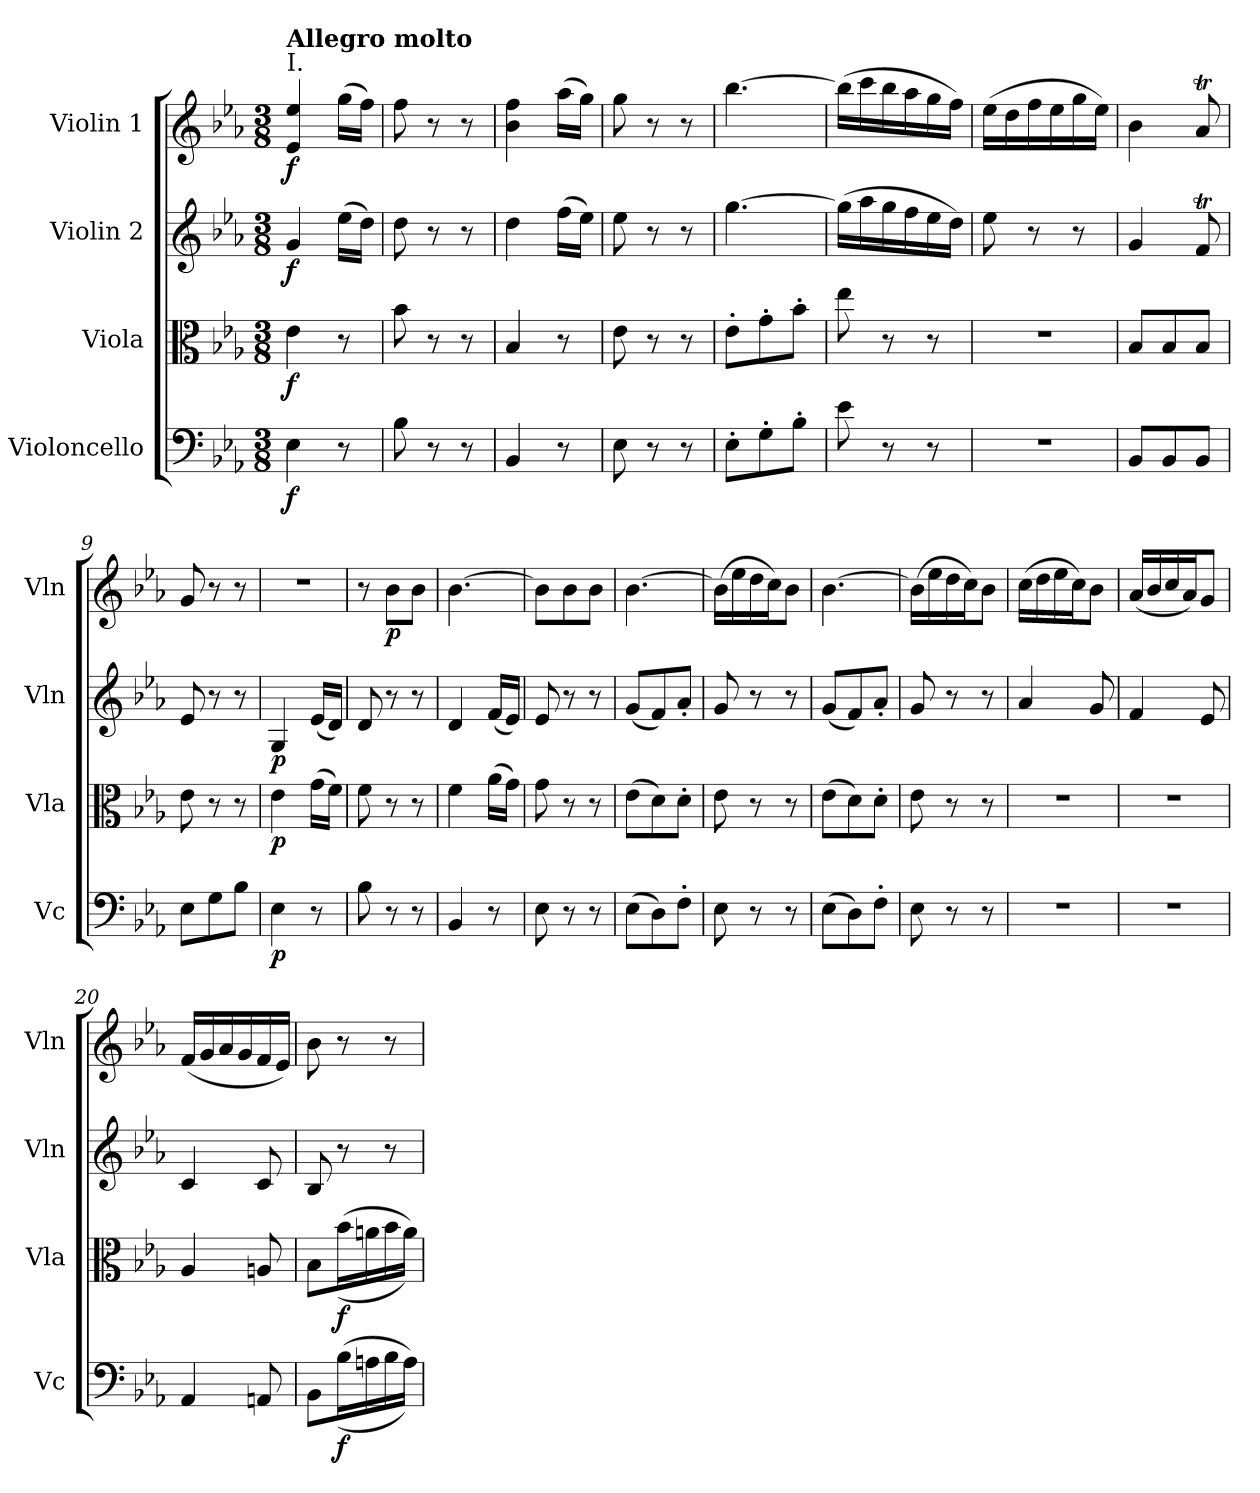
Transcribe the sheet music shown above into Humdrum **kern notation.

**kern	**dynam	**kern	**dynam	**kern	**dynam	**kern	**dynam
*part4	*part4	*part3	*part3	*part2	*part2	*part1	*part1
*staff4	*staff4	*staff3	*staff3	*staff2	*staff2	*staff1	*staff1
*I"Violoncello	*	*I"Viola	*	*I"Violin 2	*	*I"Violin 1	*
*I'Vc	*	*I'Vla	*	*I'Vln	*	*I'Vln	*
*clefF4	*	*clefC3	*	*clefG2	*	*clefG2	*
*k[b-e-a-]	*	*k[b-e-a-]	*	*k[b-e-a-]	*	*k[b-e-a-]	*
*M3/8	*	*M3/8	*	*M3/8	*	*M3/8	*
=1	=1	=1	=1	=1	=1	=1	=1
!	!	!	!	!	!	!LO:TX:a:t=I.	!
!	!	!	!	!	!	!LO:TX:a:B:t=Allegro molto	!
!	!LO:DY:b	!	!LO:DY:b	!	!LO:DY:b	!	!LO:DY:b
4E-\	f	4e-\	f	4g/	f	4e-/ 4ee-/	f
8r	.	8r	.	(16ee-\LL	.	(16gg\LL	.
.	.	.	.	16dd\JJ)	.	16ff\JJ)	.
=2	=2	=2	=2	=2	=2	=2	=2
8B-\	.	8b-\	.	8dd\	.	8ff\	.
8r	.	8r	.	8r	.	8r	.
8r	.	8r	.	8r	.	8r	.
=3	=3	=3	=3	=3	=3	=3	=3
4BB-/	.	4B-/	.	4dd\	.	4b-\ 4ff\	.
8r	.	8r	.	(16ff\LL	.	(16aa-\LL	.
.	.	.	.	16ee-\JJ)	.	16gg\JJ)	.
=4	=4	=4	=4	=4	=4	=4	=4
8E-\	.	8e-\	.	8ee-\	.	8gg\	.
8r	.	8r	.	8r	.	8r	.
8r	.	8r	.	8r	.	8r	.
=5	=5	=5	=5	=5	=5	=5	=5
8E-'\L	.	8e-'\L	.	[4.gg\	.	[4.bb-\	.
8G'\	.	8g'\	.	.	.	.	.
8B-'\J	.	8b-'\J	.	.	.	.	.
=6	=6	=6	=6	=6	=6	=6	=6
8e-\	.	8ee-\	.	(16gg\LL]	.	(16bb-\LL]	.
.	.	.	.	16aa-\	.	16ccc\	.
8r	.	8r	.	16gg\	.	16bb-\	.
.	.	.	.	16ff\	.	16aa-\	.
8r	.	8r	.	16ee-\	.	16gg\	.
.	.	.	.	16dd\JJ)	.	16ff\JJ)	.
!!LO:LB:g=z
=7	=7	=7	=7	=7	=7	=7	=7
4.r	.	4.r	.	8ee-\	.	(16ee-\LL	.
.	.	.	.	.	.	16dd\	.
.	.	.	.	8r	.	16ff\	.
.	.	.	.	.	.	16ee-\	.
.	.	.	.	8r	.	16gg\	.
.	.	.	.	.	.	16ee-\JJ)	.
=8	=8	=8	=8	=8	=8	=8	=8
8BB-/L	.	8B-/L	.	4g/	.	4b-\	.
8BB-/	.	8B-/	.	.	.	.	.
8BB-/J	.	8B-/J	.	8fT/	.	8a-T/	.
=9	=9	=9	=9	=9	=9	=9	=9
8E-\L	.	8e-\	.	8e-/	.	8g/	.
8G\	.	8r	.	8r	.	8r	.
8B-\J	.	8r	.	8r	.	8r	.
=10	=10	=10	=10	=10	=10	=10	=10
!	!LO:DY:b	!	!LO:DY:b	!	!LO:DY:b	!	!
4E-\	p	4e-\	p	4G/	p	4.r	.
8r	.	(16g\LL	.	(16e-/LL	.	.	.
.	.	16f\JJ)	.	16d/JJ)	.	.	.
=11	=11	=11	=11	=11	=11	=11	=11
8B-\	.	8f\	.	8d/	.	8r	.
!	!	!	!	!	!	!	!LO:DY:b
8r	.	8r	.	8r	.	8b-\L	p
8r	.	8r	.	8r	.	8b-\J	.
=12	=12	=12	=12	=12	=12	=12	=12
4BB-/	.	4f\	.	4d/	.	[4.b-\	.
8r	.	(16a-\LL	.	(16f/LL	.	.	.
.	.	16g\JJ)	.	16e-/JJ)	.	.	.
=13	=13	=13	=13	=13	=13	=13	=13
8E-\	.	8g\	.	8e-/	.	8b-\L]	.
8r	.	8r	.	8r	.	8b-\	.
8r	.	8r	.	8r	.	8b-\J	.
!!LO:LB:g=z
=14	=14	=14	=14	=14	=14	=14	=14
(8E-\L	.	(8e-\L	.	(8g/L	.	[4.b-\	.
8D\)	.	8d\)	.	8f/)	.	.	.
8F'\J	.	8d'\J	.	8a-'/J	.	.	.
=15	=15	=15	=15	=15	=15	=15	=15
8E-\	.	8e-\	.	8g/	.	(16b-\LL]	.
.	.	.	.	.	.	16ee-\	.
8r	.	8r	.	8r	.	16dd\	.
.	.	.	.	.	.	16cc\J)	.
8r	.	8r	.	8r	.	8b-\J	.
=16	=16	=16	=16	=16	=16	=16	=16
(8E-\L	.	(8e-\L	.	(8g/L	.	[4.b-\	.
8D\)	.	8d\)	.	8f/)	.	.	.
8F'\J	.	8d'\J	.	8a-'/J	.	.	.
=17	=17	=17	=17	=17	=17	=17	=17
8E-\	.	8e-\	.	8g/	.	(16b-\LL]	.
.	.	.	.	.	.	16ee-\	.
8r	.	8r	.	8r	.	16dd\	.
.	.	.	.	.	.	16cc\J)	.
8r	.	8r	.	8r	.	8b-\J	.
=18	=18	=18	=18	=18	=18	=18	=18
4.r	.	4.r	.	4a-/	.	(16cc\LL	.
.	.	.	.	.	.	16dd\	.
.	.	.	.	.	.	16ee-\	.
.	.	.	.	.	.	16cc\J)	.
.	.	.	.	8g/	.	8b-\J	.
=19	=19	=19	=19	=19	=19	=19	=19
4.r	.	4.r	.	4f/	.	(16a-/LL	.
.	.	.	.	.	.	16b-/	.
.	.	.	.	.	.	16cc/	.
.	.	.	.	.	.	16a-/J)	.
.	.	.	.	8e-/	.	8g/J	.
!!LO:LB:g=z
=20	=20	=20	=20	=20	=20	=20	=20
4AA-/	.	4A-/	.	4c/	.	(16f/LL	.
.	.	.	.	.	.	16g/	.
.	.	.	.	.	.	16a-/	.
.	.	.	.	.	.	16g/	.
8AAn/	.	8An/	.	8c/	.	16f/	.
.	.	.	.	.	.	16e-/JJ)	.
=21	=21	=21	=21	=21	=21	=21	=21
8BB-\L	.	8B-\L	.	8B-/	.	8b-\	.
!	!LO:DY:b	!	!LO:DY:b	!	!	!	!
((16B-\L	f	((16b-\L	f	8r	.	8r	.
16An\	.	16an\	.	.	.	.	.
16B-\	.	16b-\	.	8r	.	8r	.
16A\JJ))	.	16a\JJ))	.	.	.	.	.
=	=	=	=	=	=	=	=
*-	*-	*-	*-	*-	*-	*-	*-
